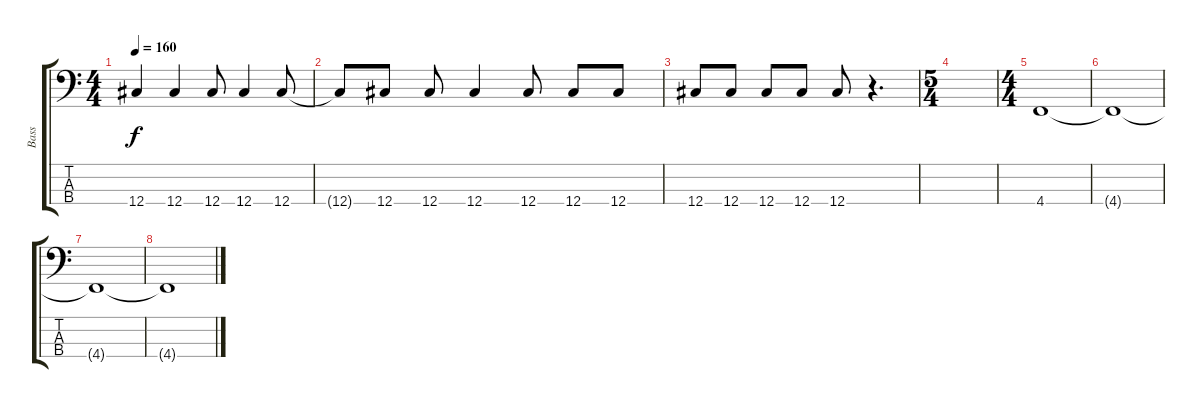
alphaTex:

\track ("Bass" "Bass") {instrument electricbasspick}
\staff {score tabs}
\tuning (Gb2 Db2 Ab1 Db1) {hide}
\ts (4 4)
\tempo 160
\clef f4
\ks c
12.4.4{dy f} 12.4.4 12.4.8 12.4.4 12.4.8 |
12.4{t}.8 12.4.8 12.4.8 12.4.4 12.4.8 12.4.8 12.4.8 |
12.4.8 12.4.8 12.4.8 12.4.8 12.4.8 r.4{d} |
\ts (5 4)
|
\ts (4 4)
4.4.1 |
4.4{t}.1 |
4.4{t}.1{volume 0} |
4.4{t}.1
